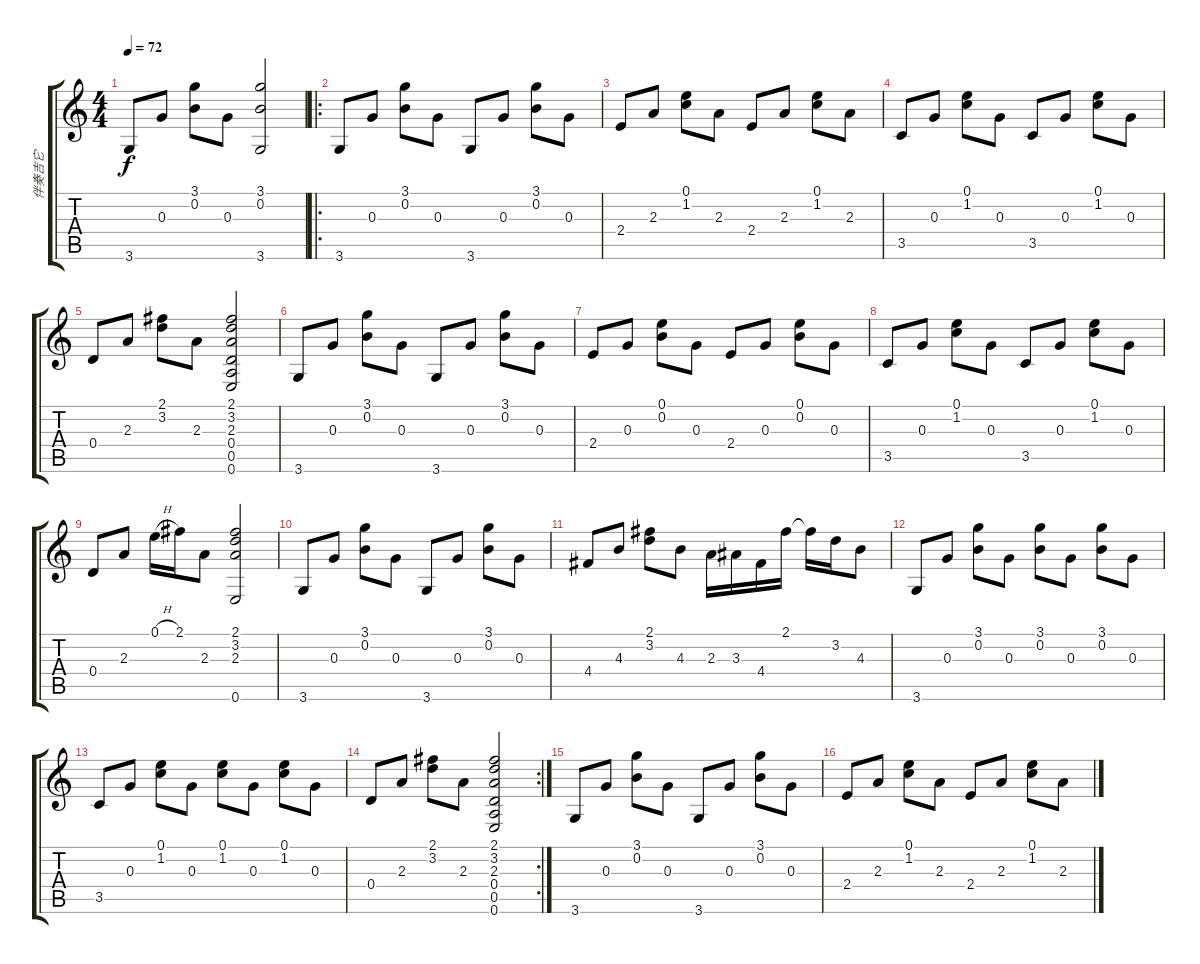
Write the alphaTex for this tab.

\track ("伴奏吉它" "伴奏吉它") {instrument acousticguitarsteel}
\staff {score tabs}
\tuning (E4 B3 G3 D3 A2 E2) {hide}
\ts (4 4)
\tempo 72
\clef g2
\ks c
3.6.8{dy f instrument acousticguitarsteel} 0.3.8 (3.1 0.2).8 0.3.8 (3.1 0.2 3.6).2 |
\ro
3.6.8 0.3.8 (3.1 0.2).8 0.3.8 3.6.8 0.3.8 (3.1 0.2).8 0.3.8 |
2.4.8 2.3.8 (0.1 1.2).8 2.3.8 2.4.8 2.3.8 (0.1 1.2).8 2.3.8 |
3.5.8 0.3.8 (0.1 1.2).8 0.3.8 3.5.8 0.3.8 (0.1 1.2).8 0.3.8 |
0.4.8 2.3.8 (2.1 3.2).8 2.3.8 (2.1 3.2 2.3 0.4 0.5 0.6).2 |
3.6.8 0.3.8 (3.1 0.2).8 0.3.8 3.6.8 0.3.8 (3.1 0.2).8 0.3.8 |
2.4.8 0.3.8 (0.1 0.2).8 0.3.8 2.4.8 0.3.8 (0.1 0.2).8 0.3.8 |
3.5.8 0.3.8 (0.1 1.2).8 0.3.8 3.5.8 0.3.8 (0.1 1.2).8 0.3.8 |
0.4.8 2.3.8 0.1{h}.16 2.1.16 2.3.8 (2.1 3.2 2.3 0.6).2 |
3.6.8 0.3.8 (3.1 0.2).8 0.3.8 3.6.8 0.3.8 (3.1 0.2).8 0.3.8 |
4.4.8 4.3.8 (2.1 3.2).8 4.3.8 2.3.16 3.3.16 4.4.16 2.1.16 2.1{t}.16 3.2.16 4.3.8 |
3.6.8 0.3.8 (3.1 0.2).8 0.3.8 (3.1 0.2).8 0.3.8 (3.1 0.2).8 0.3.8 |
3.5.8 0.3.8 (0.1 1.2).8 0.3.8 (0.1 1.2).8 0.3.8 (0.1 1.2).8 0.3.8 |
\rc 2
0.4.8 2.3.8 (2.1 3.2).8 2.3.8 (2.1 3.2 2.3 0.4 0.5 0.6).2 |
3.6.8 0.3.8 (3.1 0.2).8 0.3.8 3.6.8 0.3.8 (3.1 0.2).8 0.3.8 |
2.4.8 2.3.8 (0.1 1.2).8 2.3.8 2.4.8 2.3.8 (0.1 1.2).8 2.3.8
